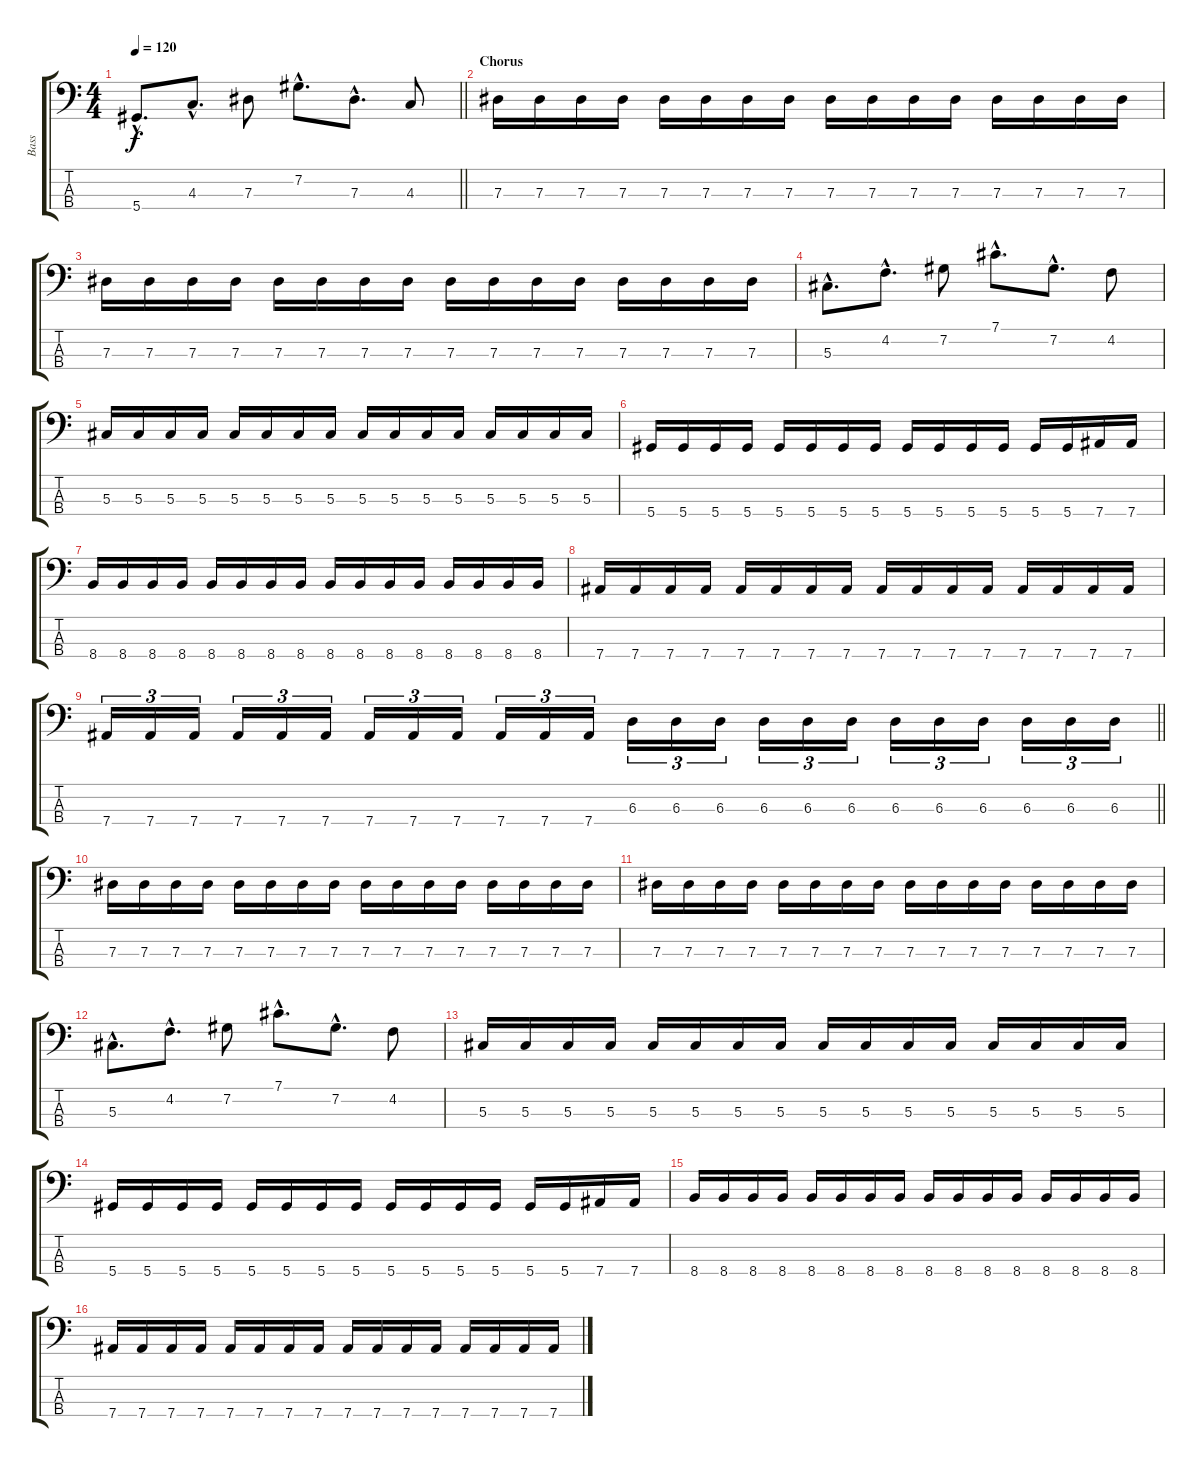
\track ("Bass" "Bass") {instrument electricbassfinger}
\staff {score tabs}
\tuning (Gb2 Db2 Ab1 Eb1) {hide}
\ts (4 4)
\tempo 120
\clef f4
\barLineRight lightlight
\ks c
5.4{hac}.8{d dy f} 4.3{hac}.8{d} 7.3.8 7.2{hac}.8{d} 7.3{hac}.8{d} 4.3.8 |
\section ("" "Chorus")
7.3.16 7.3.16 7.3.16 7.3.16 7.3.16 7.3.16 7.3.16 7.3.16 7.3.16 7.3.16 7.3.16 7.3.16 7.3.16 7.3.16 7.3.16 7.3.16 |
7.3.16 7.3.16 7.3.16 7.3.16 7.3.16 7.3.16 7.3.16 7.3.16 7.3.16 7.3.16 7.3.16 7.3.16 7.3.16 7.3.16 7.3.16 7.3.16 |
5.3{hac}.8{d} 4.2{hac}.8{d} 7.2.8 7.1{hac}.8{d} 7.2{hac}.8{d} 4.2.8 |
5.3.16 5.3.16 5.3.16 5.3.16 5.3.16 5.3.16 5.3.16 5.3.16 5.3.16 5.3.16 5.3.16 5.3.16 5.3.16 5.3.16 5.3.16 5.3.16 |
5.4.16 5.4.16 5.4.16 5.4.16 5.4.16 5.4.16 5.4.16 5.4.16 5.4.16 5.4.16 5.4.16 5.4.16 5.4.16 5.4.16 7.4.16 7.4.16 |
8.4.16 8.4.16 8.4.16 8.4.16 8.4.16 8.4.16 8.4.16 8.4.16 8.4.16 8.4.16 8.4.16 8.4.16 8.4.16 8.4.16 8.4.16 8.4.16 |
7.4.16 7.4.16 7.4.16 7.4.16 7.4.16 7.4.16 7.4.16 7.4.16 7.4.16 7.4.16 7.4.16 7.4.16 7.4.16 7.4.16 7.4.16 7.4.16 |
\barLineRight lightlight
7.4.16{tu (3 2)} 7.4.16{tu (3 2)} 7.4.16{tu (3 2)} 7.4.16{tu (3 2)} 7.4.16{tu (3 2)} 7.4.16{tu (3 2)} 7.4.16{tu (3 2)} 7.4.16{tu (3 2)} 7.4.16{tu (3 2)} 7.4.16{tu (3 2)} 7.4.16{tu (3 2)} 7.4.16{tu (3 2)} 6.3.16{tu (3 2)} 6.3.16{tu (3 2)} 6.3.16{tu (3 2)} 6.3.16{tu (3 2)} 6.3.16{tu (3 2)} 6.3.16{tu (3 2)} 6.3.16{tu (3 2)} 6.3.16{tu (3 2)} 6.3.16{tu (3 2)} 6.3.16{tu (3 2)} 6.3.16{tu (3 2)} 6.3.16{tu (3 2)} |
7.3.16 7.3.16 7.3.16 7.3.16 7.3.16 7.3.16 7.3.16 7.3.16 7.3.16 7.3.16 7.3.16 7.3.16 7.3.16 7.3.16 7.3.16 7.3.16 |
7.3.16 7.3.16 7.3.16 7.3.16 7.3.16 7.3.16 7.3.16 7.3.16 7.3.16 7.3.16 7.3.16 7.3.16 7.3.16 7.3.16 7.3.16 7.3.16 |
5.3{hac}.8{d} 4.2{hac}.8{d} 7.2.8 7.1{hac}.8{d} 7.2{hac}.8{d} 4.2.8 |
5.3.16 5.3.16 5.3.16 5.3.16 5.3.16 5.3.16 5.3.16 5.3.16 5.3.16 5.3.16 5.3.16 5.3.16 5.3.16 5.3.16 5.3.16 5.3.16 |
5.4.16 5.4.16 5.4.16 5.4.16 5.4.16 5.4.16 5.4.16 5.4.16 5.4.16 5.4.16 5.4.16 5.4.16 5.4.16 5.4.16 7.4.16 7.4.16 |
8.4.16 8.4.16 8.4.16 8.4.16 8.4.16 8.4.16 8.4.16 8.4.16 8.4.16 8.4.16 8.4.16 8.4.16 8.4.16 8.4.16 8.4.16 8.4.16 |
7.4.16 7.4.16 7.4.16 7.4.16 7.4.16 7.4.16 7.4.16 7.4.16 7.4.16 7.4.16 7.4.16 7.4.16 7.4.16 7.4.16 7.4.16 7.4.16
